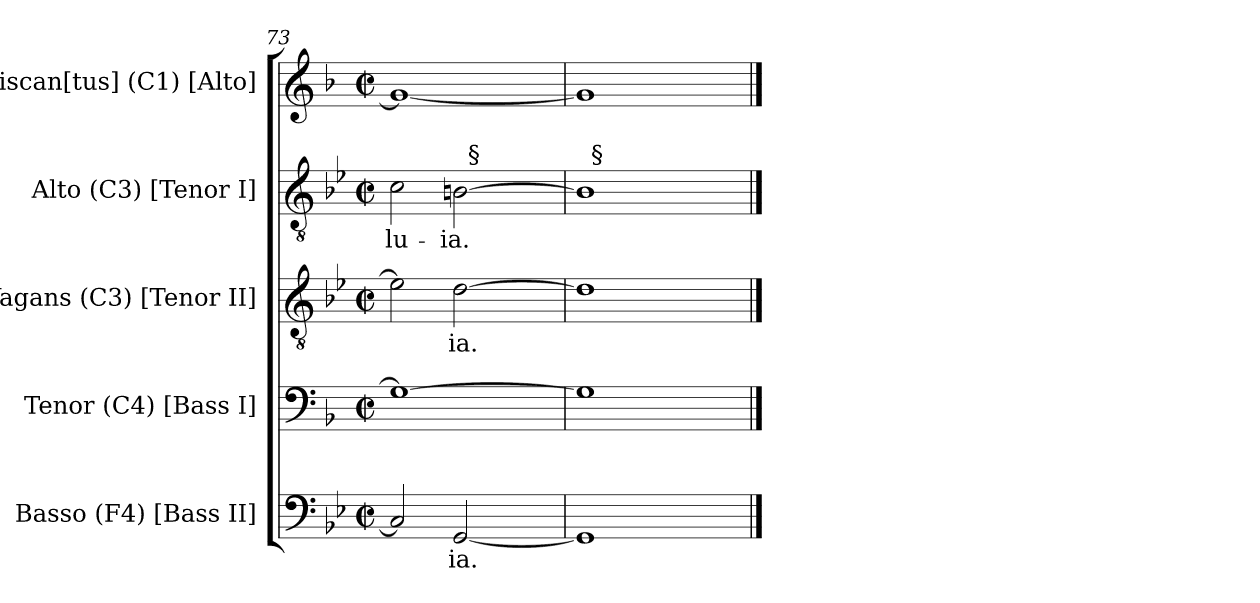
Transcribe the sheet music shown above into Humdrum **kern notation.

**kern	**text	**kern	**kern	**text	**kern	**text	**kern
*part5	*part5	*part4	*part3	*part3	*part2	*part2	*part1
*staff5	*staff5	*staff4	*staff3	*staff3	*staff2	*staff2	*staff1
*I"Basso (F4) [Bass II]	*	*I"Tenor (C4) [Bass I]	*I"Vagans (C3) [Tenor II]	*	*I"Alto (C3) [Tenor I]	*	*I"Discan[tus] (C1) [Alto]
*I'B. [II]	*	*I'T. [B. I]	*I'V. [T. II]	*	*I'A. [T. I]	*	*I'D. [A.]
*clefF4	*	*clefF4	*clefGv2	*	*clefGv2	*	*clefG2
*	*	*	*ITrd7c12	*	*ITrd7c12	*	*
*k[b-e-]	*	*k[b-]	*k[b-e-]	*	*k[b-e-]	*	*k[b-]
*B-:	*	*F:	*B-:	*	*B-:	*	*F:
*M2/2	*	*M2/2	*M2/2	*	*M2/2	*	*M2/2
*met(c|)	*	*met(c|)	*met(c|)	*	*met(c|)	*	*met(c|)
=73	=73	=73	=73	=73	=73	=73	=73
!	!	!	!	!	!	!LO:LY:b:color=#000000	!
*	*	*	*	*	*^	*	*
2Ci/]	.	1Gi_>	2E-i\]	.	2Ci\	2ryy	-lu-	1gi_<
!	!LO:LY:b:color=#000000	!	!	!	!	!	!	!
!	!	!	!	!LO:LY:b:color=#000000	!	!	!	!
!	!	!	!	!	!	!	!LO:LY:b:color=#000000	!
[<2GGi/	-ia.	.	[>2Di\	-ia.	[>2BBni\	32ryy	-ia.	.
.	.	.	.	.	.	256ryy	.	.
!	!	!	!	!	!	!LO:TX:a:t=§	!	!
.	.	.	.	.	.	4ryy	.	.
.	.	.	.	.	.	8ryy	.	.
.	.	.	.	.	.	16ryy	.	.
.	.	.	.	.	.	64..ryy	.	.
=74	=74	=74	=74	=74	=74	=74	=74	=74
1GGi]	.	1Gi]	1Di]	.	1BBi]	32ryy	.	1gi]
.	.	.	.	.	.	256ryy	.	.
!	!	!	!	!	!	!LO:TX:a:t=§	!	!
.	.	.	.	.	.	2ryy	.	.
.	.	.	.	.	.	4ryy	.	.
.	.	.	.	.	.	8ryy	.	.
.	.	.	.	.	.	16ryy	.	.
.	.	.	.	.	.	64..ryy	.	.
*	*	*	*	*	*v	*v	*	*
==	==	==	==	==	==	==	==
*-	*-	*-	*-	*-	*-	*-	*-
